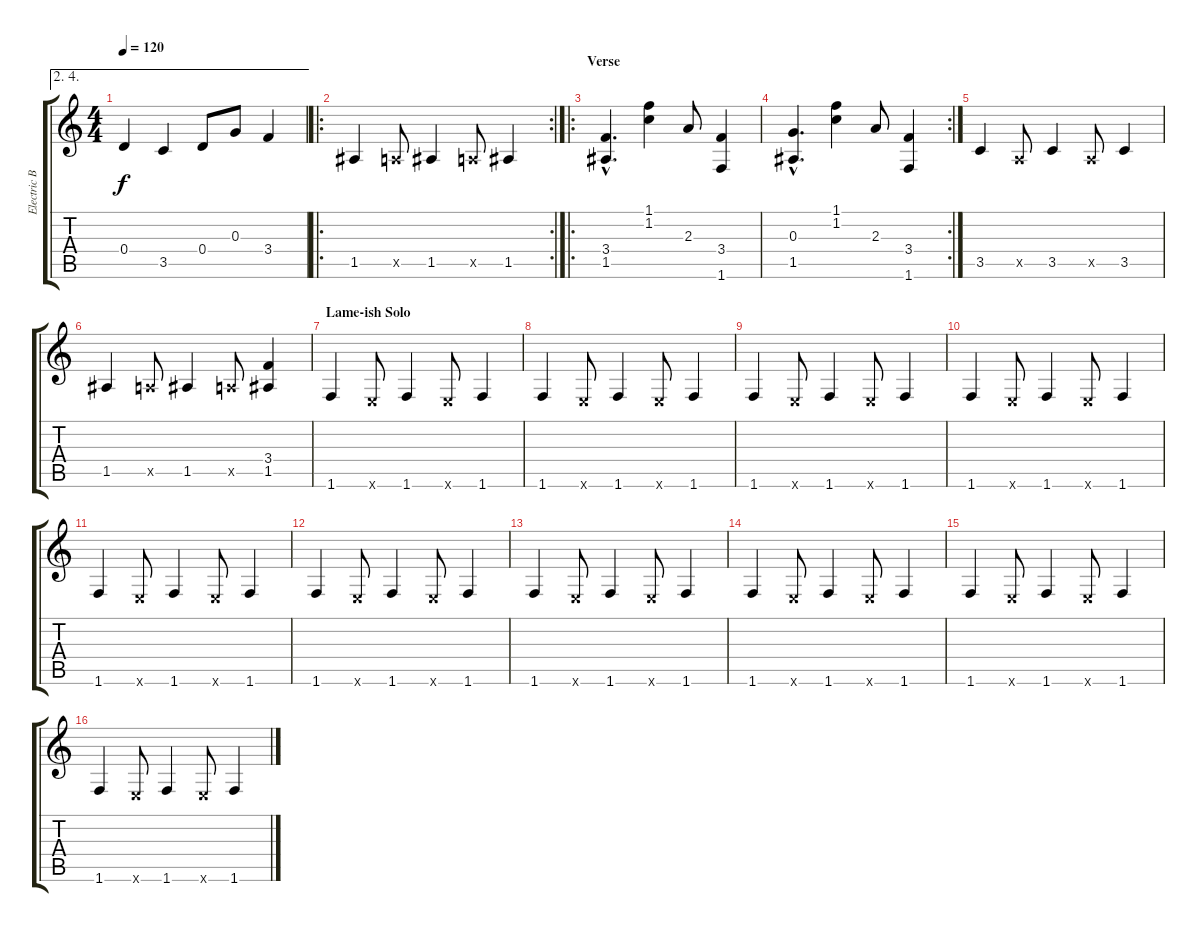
\track ("Electric Bass (finger)" "Electric B") {instrument electricbassfinger}
\staff {score tabs}
\tuning (E4 B3 G3 D3 A2 E2) {hide}
\ae (2 4)
\ts (4 4)
\tempo 120
\clef g2
\ks c
0.4.4{dy f} 3.5.4 0.4.8 0.3.8 3.4.4 |
\ro
\rc 2
1.5.4 0.5{x}.8 1.5.4 0.5{x}.8 1.5.4 |
\ro
\section ("" "Verse")
(3.4{hac} 1.5{hac}).4{d} (1.1 1.2).4 2.3.8 (3.4 1.6).4 |
\rc 2
(0.3{hac} 1.5{hac}).4{d} (1.1 1.2).4 2.3.8 (3.4 1.6).4 |
3.5.4 0.5{x}.8 3.5.4 0.5{x}.8 3.5.4 |
1.5.4 0.5{x}.8 1.5.4 0.5{x}.8 (3.4 1.5).4 |
\section ("" "Lame-ish Solo")
1.6.4 0.6{x}.8 1.6.4 0.6{x}.8 1.6.4 |
1.6.4 0.6{x}.8 1.6.4 0.6{x}.8 1.6.4 |
1.6.4 0.6{x}.8 1.6.4 0.6{x}.8 1.6.4 |
1.6.4 0.6{x}.8 1.6.4 0.6{x}.8 1.6.4 |
1.6.4 0.6{x}.8 1.6.4 0.6{x}.8 1.6.4 |
1.6.4 0.6{x}.8 1.6.4 0.6{x}.8 1.6.4 |
1.6.4 0.6{x}.8 1.6.4 0.6{x}.8 1.6.4 |
1.6.4 0.6{x}.8 1.6.4 0.6{x}.8 1.6.4 |
1.6.4 0.6{x}.8 1.6.4 0.6{x}.8 1.6.4 |
1.6.4 0.6{x}.8 1.6.4 0.6{x}.8 1.6.4
